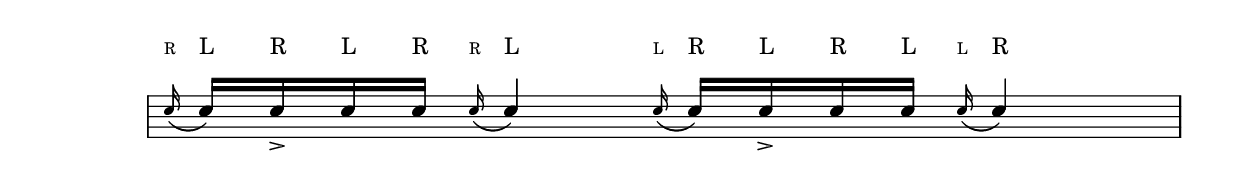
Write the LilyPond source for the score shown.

\version "2.22.1"

rudiment = \drummode {
  \grace sn16^\markup { \teeny R }(sn16^"L") 16^"R"-> sn16^"L" 16^"R" \grace sn16^\markup { \teeny R }(4^"L") \grace sn16^\markup { \teeny L }(sn16^"R") 16^"L"-> sn16^"R" 16^"L" \grace sn16^\markup { \teeny L }(4^"R")
}

\score {
  <<
    \new DrumStaff <<
      \new DrumVoice {
        \override Score.SystemStartBar.collapse-height = #-inf.0
        \omit Staff.TimeSignature
        \omit Staff.Clef
        \override TextScript.Y-offset = 6
        \stemUp
        \rudiment
      }
    >>
  >>

  \layout {
    ragged-last = ##f
  }
}